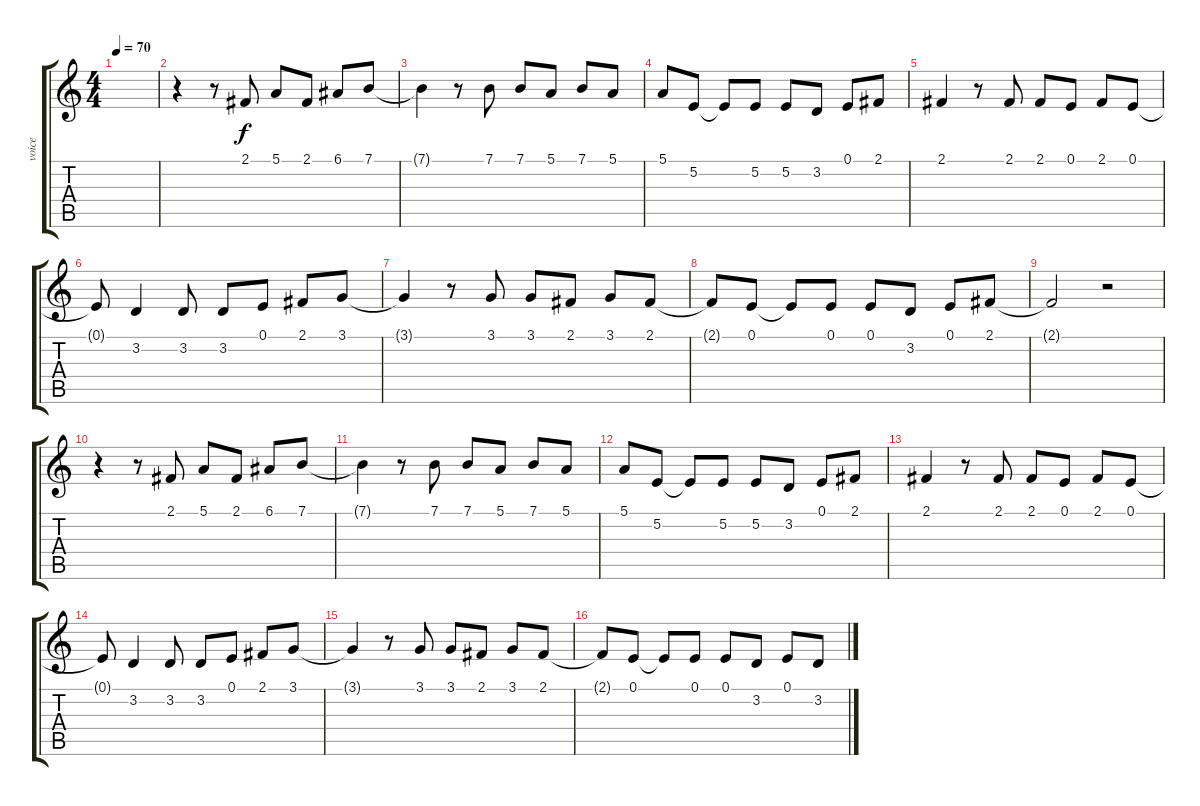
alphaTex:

\track ("voice" "voice") {instrument choiraahs}
\staff {score tabs}
\tuning (E4 B3 G3 D3 A2 E2) {hide}
\ts (4 4)
\tempo 70
\clef g2
\ks c
|
r.4 r.8 2.1.8 5.1.8 2.1.8 6.1.8 7.1.8 |
7.1{t}.4 r.8 7.1.8 7.1.8 5.1.8 7.1.8 5.1.8 |
5.1.8 5.2.8 5.2{t}.8 5.2.8 5.2.8 3.2.8 0.1.8 2.1.8 |
2.1.4 r.8 2.1.8 2.1.8 0.1.8 2.1.8 0.1.8 |
0.1{t}.8 3.2.4 3.2.8 3.2.8 0.1.8 2.1.8 3.1.8 |
3.1{t}.4 r.8 3.1.8 3.1.8 2.1.8 3.1.8 2.1.8 |
2.1{t}.8 0.1.8 0.1{t}.8 0.1.8 0.1.8 3.2.8 0.1.8 2.1.8 |
2.1{t}.2 r.2 |
r.4 r.8 2.1.8 5.1.8 2.1.8 6.1.8 7.1.8 |
7.1{t}.4 r.8 7.1.8 7.1.8 5.1.8 7.1.8 5.1.8 |
5.1.8 5.2.8 5.2{t}.8 5.2.8 5.2.8 3.2.8 0.1.8 2.1.8 |
2.1.4 r.8 2.1.8 2.1.8 0.1.8 2.1.8 0.1.8 |
0.1{t}.8 3.2.4 3.2.8 3.2.8 0.1.8 2.1.8 3.1.8 |
3.1{t}.4 r.8 3.1.8 3.1.8 2.1.8 3.1.8 2.1.8 |
2.1{t}.8 0.1.8 0.1{t}.8 0.1.8 0.1.8 3.2.8 0.1.8 3.2.8
